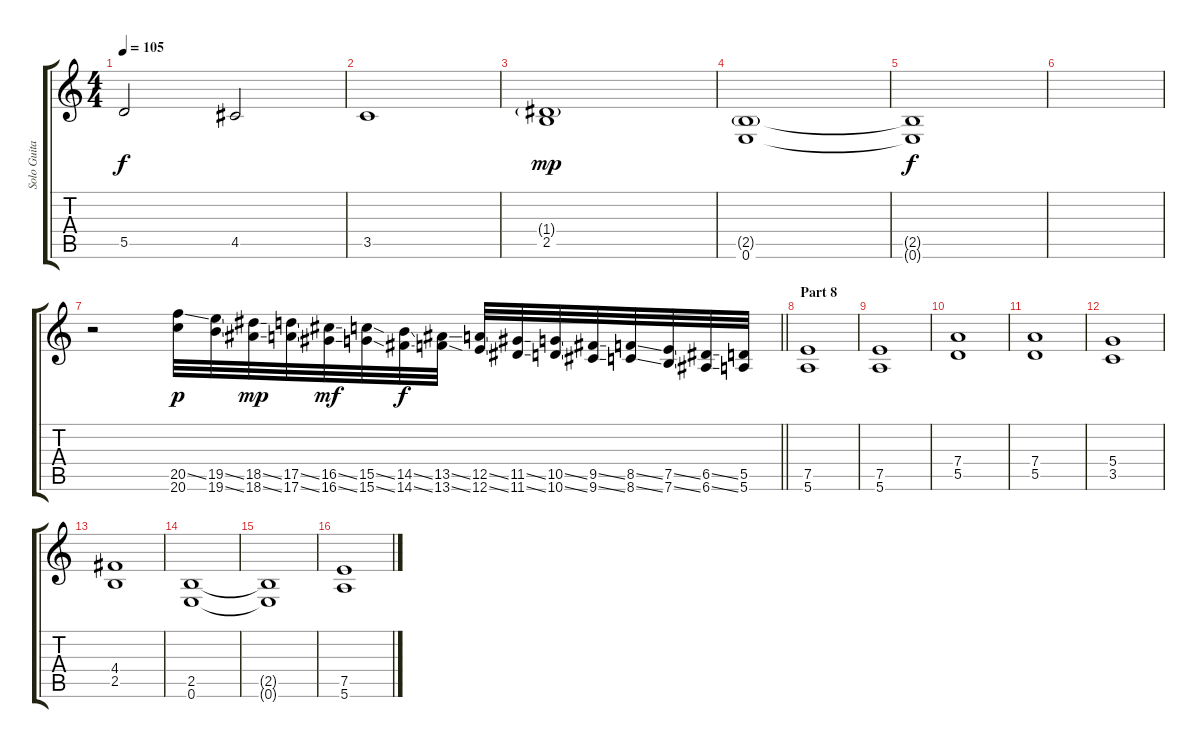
\track ("Solo Guitar" "Solo Guita") {instrument distortionguitar}
\staff {score tabs}
\tuning (E4 B3 G3 D3 A2 E2) {hide}
\ts (4 4)
\tempo 105
\clef g2
\ks c
5.5.2{dy f} 4.5.2 |
3.5.1 |
(1.4{g} 2.5).1{dy mp} |
(2.5{g} 0.6).1 |
(2.5{t} 0.6{t}).1{dy f} |
|
\barLineRight lightlight
r.2 (20.5{ss} 20.6).32{dy p} (19.5{ss} 19.6{ss}).32 (18.5{ss} 18.6{ss}).32{dy mp} (17.5{ss} 17.6{ss}).32 (16.5{ss} 16.6{ss}).32{dy mf} (15.5{ss} 15.6{ss}).32 (14.5{ss} 14.6{ss}).32{dy f} (13.5{ss} 13.6{ss}).32 (12.5{ss} 12.6{ss}).32 (11.5{ss} 11.6{ss}).32 (10.5{ss} 10.6{ss}).32 (9.5{ss} 9.6{ss}).32 (8.5{ss} 8.6{ss}).32 (7.5{ss} 7.6{ss}).32 (6.5{ss} 6.6{ss}).32 (5.5 5.6).32 |
\section ("" "Part 8")
(7.5 5.6).1 |
(7.5 5.6).1 |
(7.4 5.5).1 |
(7.4 5.5).1 |
(5.4 3.5).1 |
(4.4 2.5).1 |
(2.5 0.6).1 |
(2.5{t} 0.6{t}).1 |
(7.5 5.6).1
